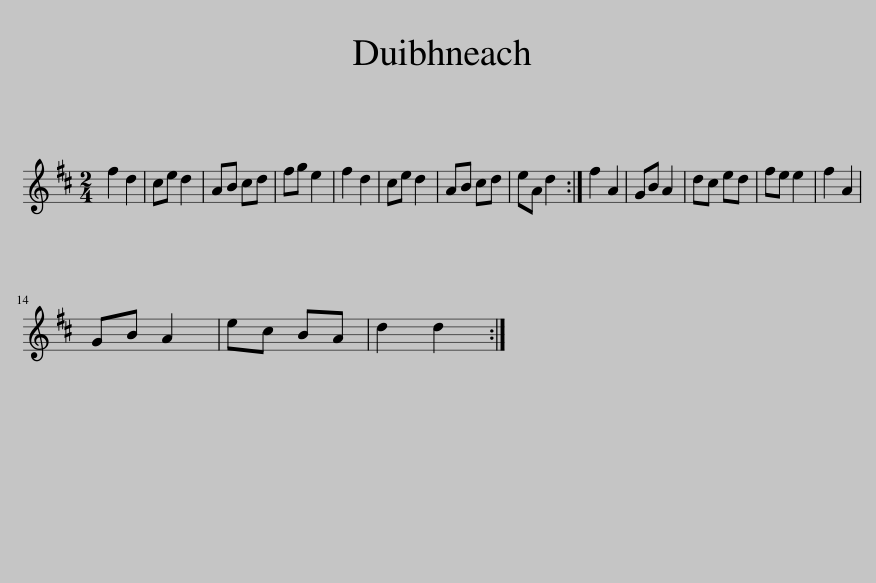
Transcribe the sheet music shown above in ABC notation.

X:1
L:1/8
M:2/4
I:linebreak $
K:D
V:1 treble
V:1
 f2 d2 | ce d2 | AB cd | fg e2 | f2 d2 | %5
 ce d2 | AB cd | eA d2 :| f2 A2 | GB A2 | %10
 dc ed | fe e2 | f2 A2 |$ GB A2 | ec BA | %15
 d2 d2 :| %16
